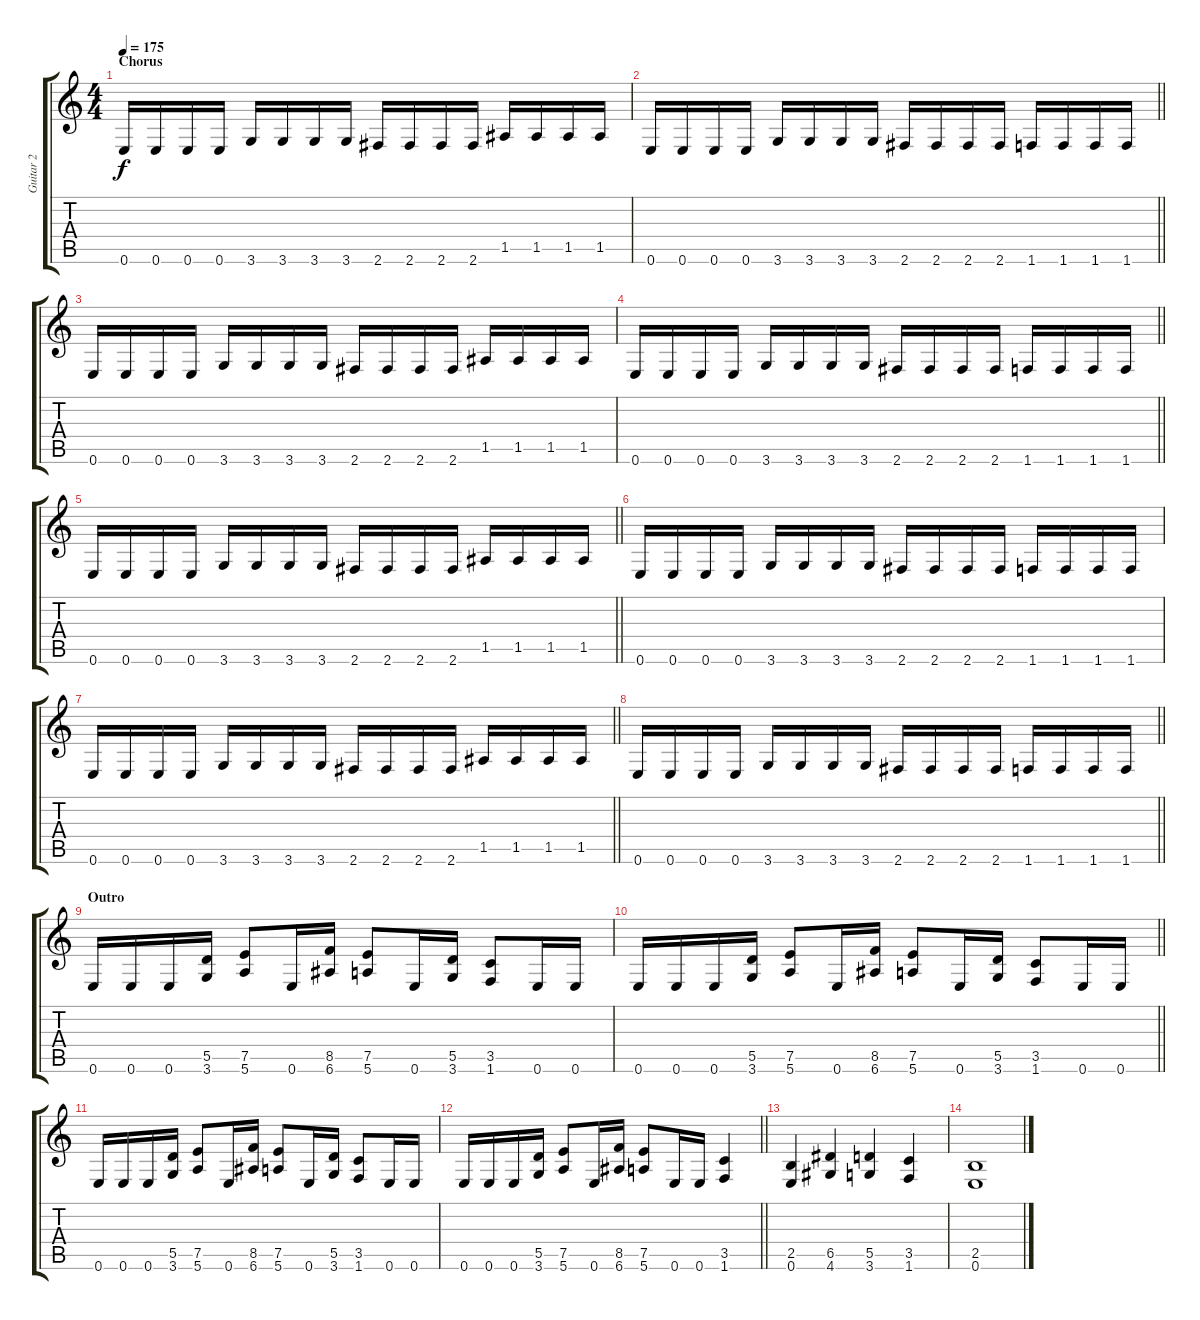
\track ("Guitar 2" "Guitar 2") {instrument distortionguitar}
\staff {score tabs}
\tuning (E4 B3 G3 D3 A2 E2) {hide}
\ts (4 4)
\section ("" "Chorus")
\tempo 175
\clef g2
\ks c
0.6.16{dy f} 0.6.16 0.6.16 0.6.16 3.6.16 3.6.16 3.6.16 3.6.16 2.6.16 2.6.16 2.6.16 2.6.16 1.5.16 1.5.16 1.5.16 1.5.16 |
\barLineRight lightlight
0.6.16 0.6.16 0.6.16 0.6.16 3.6.16 3.6.16 3.6.16 3.6.16 2.6.16 2.6.16 2.6.16 2.6.16 1.6.16 1.6.16 1.6.16 1.6.16 |
0.6.16 0.6.16 0.6.16 0.6.16 3.6.16 3.6.16 3.6.16 3.6.16 2.6.16 2.6.16 2.6.16 2.6.16 1.5.16 1.5.16 1.5.16 1.5.16 |
\barLineRight lightlight
0.6.16 0.6.16 0.6.16 0.6.16 3.6.16 3.6.16 3.6.16 3.6.16 2.6.16 2.6.16 2.6.16 2.6.16 1.6.16 1.6.16 1.6.16 1.6.16 |
\barLineRight lightlight
0.6.16 0.6.16 0.6.16 0.6.16 3.6.16 3.6.16 3.6.16 3.6.16 2.6.16 2.6.16 2.6.16 2.6.16 1.5.16 1.5.16 1.5.16 1.5.16 |
0.6.16 0.6.16 0.6.16 0.6.16 3.6.16 3.6.16 3.6.16 3.6.16 2.6.16 2.6.16 2.6.16 2.6.16 1.6.16 1.6.16 1.6.16 1.6.16 |
\barLineRight lightlight
0.6.16 0.6.16 0.6.16 0.6.16 3.6.16 3.6.16 3.6.16 3.6.16 2.6.16 2.6.16 2.6.16 2.6.16 1.5.16 1.5.16 1.5.16 1.5.16 |
\barLineRight lightlight
0.6.16 0.6.16 0.6.16 0.6.16 3.6.16 3.6.16 3.6.16 3.6.16 2.6.16 2.6.16 2.6.16 2.6.16 1.6.16 1.6.16 1.6.16 1.6.16 |
\section ("" "Outro")
0.6.16 0.6.16 0.6.16 (5.5 3.6).16 (7.5 5.6).8 0.6.16 (8.5 6.6).16 (7.5 5.6).8 0.6.16 (5.5 3.6).16 (3.5 1.6).8 0.6.16 0.6.16 |
\barLineRight lightlight
0.6.16 0.6.16 0.6.16 (5.5 3.6).16 (7.5 5.6).8 0.6.16 (8.5 6.6).16 (7.5 5.6).8 0.6.16 (5.5 3.6).16 (3.5 1.6).8 0.6.16 0.6.16 |
0.6.16 0.6.16 0.6.16 (5.5 3.6).16 (7.5 5.6).8 0.6.16 (8.5 6.6).16 (7.5 5.6).8 0.6.16 (5.5 3.6).16 (3.5 1.6).8 0.6.16 0.6.16 |
\barLineRight lightlight
0.6.16 0.6.16 0.6.16 (5.5 3.6).16 (7.5 5.6).8 0.6.16 (8.5 6.6).16 (7.5 5.6).8 0.6.16 0.6.16 (3.5 1.6).4 |
(2.5 0.6).4 (6.5 4.6).4 (5.5 3.6).4 (3.5 1.6).4 |
(2.5 0.6).1
